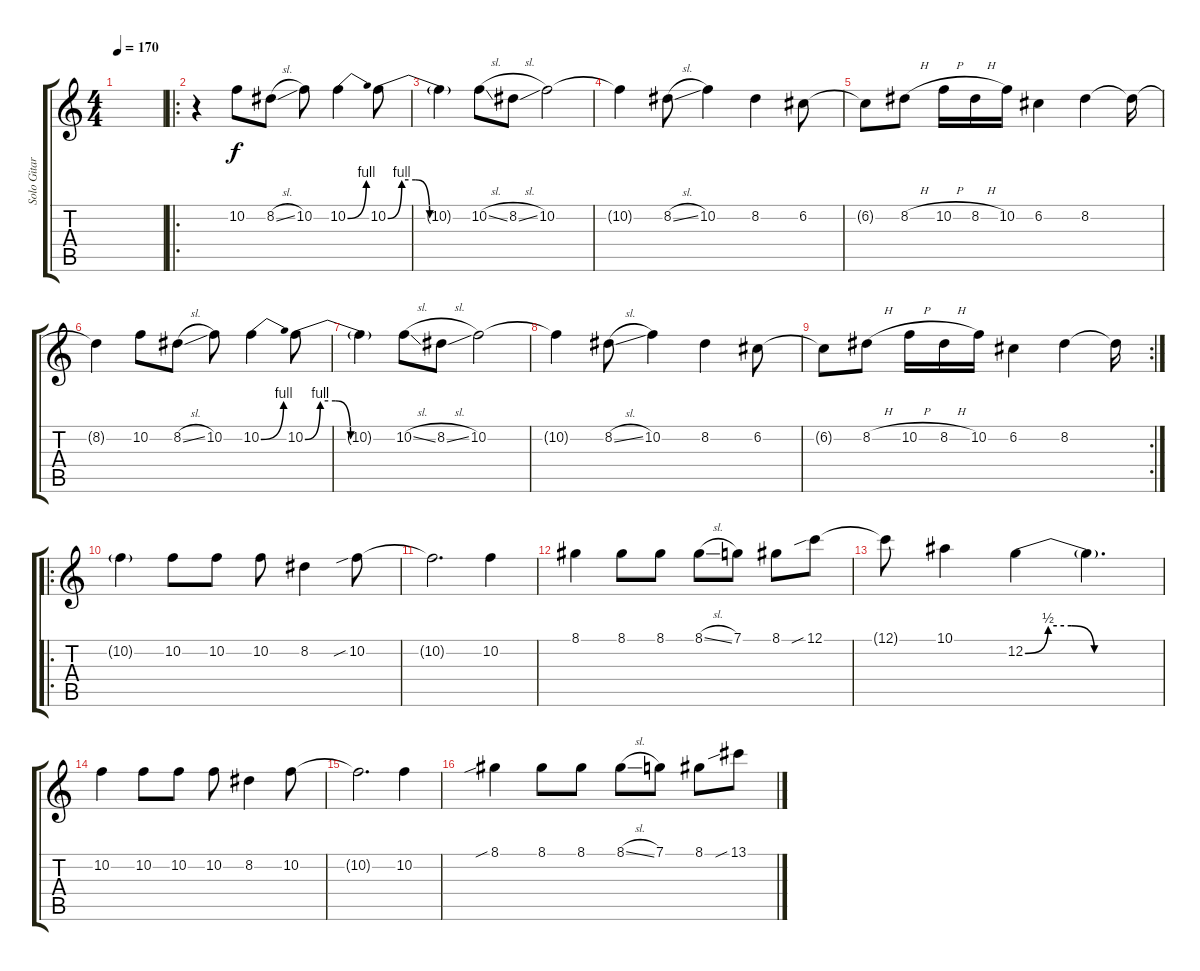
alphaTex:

\track ("Solo Gitarre" "Solo Gitar") {instrument distortionguitar}
\staff {score tabs}
\tuning (C4 G3 Eb3 Bb2 F2 C2) {hide}
\ts (4 4)
\tempo 170
\clef g2
\ks c
|
\ro
r.4 10.2.8 8.2{sl}.8 10.2.8 10.2{be (bend 0 0 60 4)}.4 10.2{be (custom 0 0 10 4 20 4 30 0 60 0)}.8 |
10.2{t}.4 10.2{sl}.8 8.2{sl}.8 10.2.2 |
10.2{t}.4 8.2{sl}.8 10.2.4 8.2.4 6.2.8 |
6.2{t}.8 8.2{h}.8 10.2{h}.16 8.2{h}.16 10.2.16 6.2.4 8.2.4 8.2{t}.16 |
8.2{t}.4 10.2.8 8.2{sl}.8 10.2.8 10.2{be (bend 0 0 60 4)}.4 10.2{be (custom 0 0 10 4 20 4 30 0 60 0)}.8 |
10.2{t}.4 10.2{sl}.8 8.2{sl}.8 10.2.2 |
10.2{t}.4 8.2{sl}.8 10.2.4 8.2.4 6.2.8 |
\rc 2
6.2{t}.8 8.2{h}.8 10.2{h}.16 8.2{h}.16 10.2.16 6.2.4 8.2.4 8.2{t}.16 |
\ro
10.2{g}.4 10.2.8 10.2.8 10.2.8 8.2.4 10.2{sib}.8 |
10.2{t}.2{d} 10.2.4 |
8.1.4 8.1.8 8.1.8 8.1{sl}.8 7.1.8 8.1.8 12.1{sib}.8 |
12.1{t}.8 10.1.4 12.2{be (custom 0 0 10 2 20 2 30 0 60 0)}.4 12.2{t}.4{d} |
10.2.4 10.2.8 10.2.8 10.2.8 8.2.4 10.2.8 |
10.2{t}.2{d} 10.2.4 |
8.1{sib}.4 8.1.8 8.1.8 8.1{sl}.8 7.1.8 8.1.8 13.1{sib}.8
